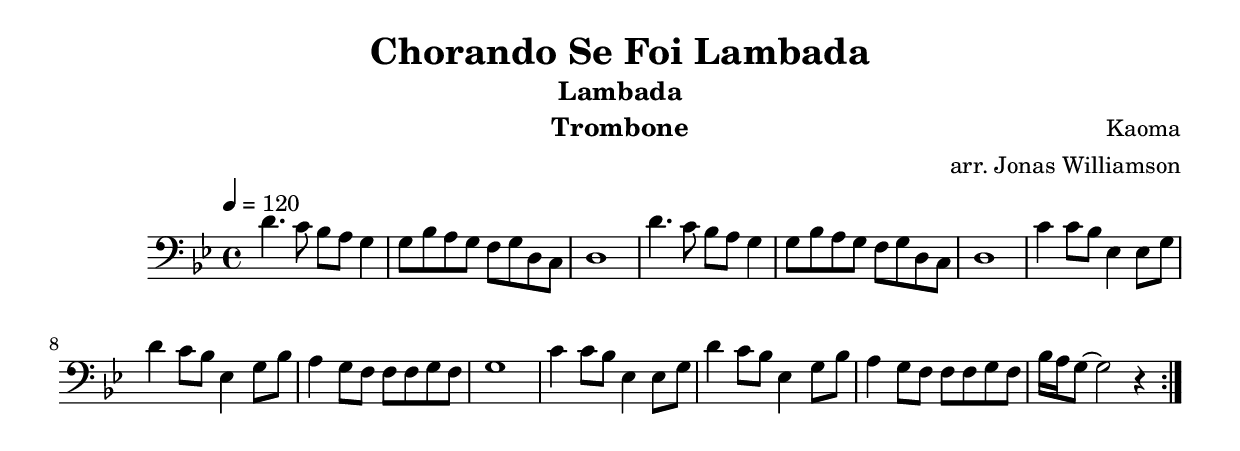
\version "2.19.46"

\header {
       title = "Chorando Se Foi Lambada"
       subtitle  = "Lambada"
       instrument = "Trombone"
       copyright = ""
       composer = "Kaoma"
       arranger = "arr. Jonas Williamson"
}


     global = {
        \time 4/4
	\tempo 4=120
	
}
     

	

     
     trombone =  \relative c {
        \set Staff.instrument = "Trombone " \set Staff.midiInstrument = "trombone"
        \clef bass \key bes\major 
	\compressFullBarRests
	\repeat volta 2 {
	d'4. c8 bes a g4 
	g8 bes a g f g d  c
	d1
	d'4. c8 bes a g4 
	g8 bes a g f g d  c
	d1
	c'4 c8 bes ees,4 ees8 g
	d'4 c8 bes ees,4 g8 bes
	a4 g8 f f f g f 
	g1
	c4 c8 bes ees,4 ees8 g
	d'4 c8 bes ees,4 g8 bes
	a4 g8 f f f g f 
	bes16 a  g8 ~ g2 r4 }
	


	
	  
	
	
    }
  
     \score {
        \new StaffGroup <<
           \new Staff << \global \trombone >>
     >>
        \layout { }
        \midi { \tempo 4=120
     }}
 
